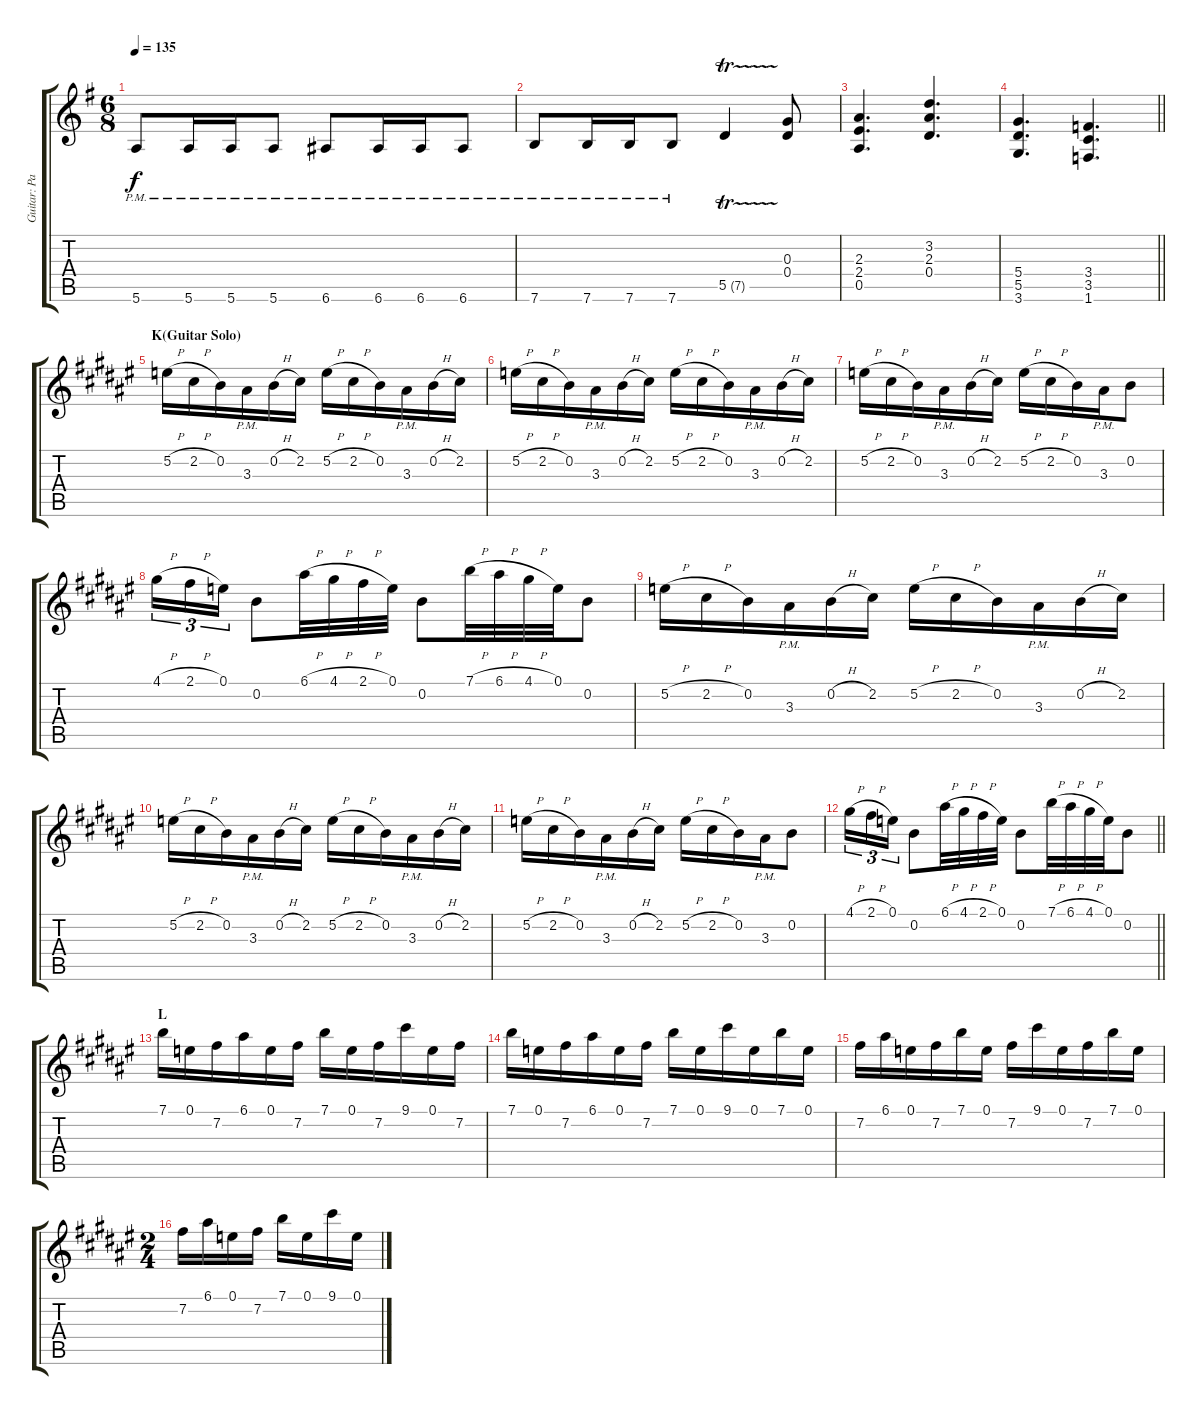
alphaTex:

\track ("Guitar: Paul" "Guitar: Pa") {instrument overdrivenguitar}
\staff {score tabs}
\tuning (E4 B3 G3 D3 A2 E2) {hide}
\ts (6 8)
\tempo 135
\clef g2
\ks g
5.6{pm}.8{dy f} 5.6{pm}.16 5.6{pm}.16 5.6{pm}.8 6.6{pm}.8 6.6{pm}.16 6.6{pm}.16 6.6{pm}.8 |
7.6{pm}.8 7.6{pm}.16 7.6{pm}.16 7.6{pm}.8 5.5{tr (7 16)}.4 (0.3 0.4).8 |
(2.3 2.4 0.5).4{d} (3.2 2.3 0.4).4{d} |
\barLineRight lightlight
(5.4 5.5 3.6).4{d} (3.4 3.5 1.6).4{d} |
\section ("" "K(Guitar Solo)")
\ks f#
5.2{h}.16 2.2{h}.16 0.2.16 3.3{pm}.16 0.2{h}.16 2.2.16 5.2{h}.16 2.2{h}.16 0.2.16 3.3{pm}.16 0.2{h}.16 2.2.16 |
5.2{h}.16 2.2{h}.16 0.2.16 3.3{pm}.16 0.2{h}.16 2.2.16 5.2{h}.16 2.2{h}.16 0.2.16 3.3{pm}.16 0.2{h}.16 2.2.16 |
5.2{h}.16 2.2{h}.16 0.2.16 3.3{pm}.16 0.2{h}.16 2.2.16 5.2{h}.16 2.2{h}.16 0.2.16 3.3{pm}.16 0.2.8 |
4.1{h}.16{tu (3 2)} 2.1{h}.16{tu (3 2)} 0.1.16{tu (3 2)} 0.2.8 6.1{h}.32 4.1{h}.32 2.1{h}.32 0.1.32 0.2.8 7.1{h}.32 6.1{h}.32 4.1{h}.32 0.1.32 0.2.8 |
5.2{h}.16 2.2{h}.16 0.2.16 3.3{pm}.16 0.2{h}.16 2.2.16 5.2{h}.16 2.2{h}.16 0.2.16 3.3{pm}.16 0.2{h}.16 2.2.16 |
5.2{h}.16 2.2{h}.16 0.2.16 3.3{pm}.16 0.2{h}.16 2.2.16 5.2{h}.16 2.2{h}.16 0.2.16 3.3{pm}.16 0.2{h}.16 2.2.16 |
5.2{h}.16 2.2{h}.16 0.2.16 3.3{pm}.16 0.2{h}.16 2.2.16 5.2{h}.16 2.2{h}.16 0.2.16 3.3{pm}.16 0.2.8 |
\barLineRight lightlight
4.1{h}.16{tu (3 2)} 2.1{h}.16{tu (3 2)} 0.1.16{tu (3 2)} 0.2.8 6.1{h}.32 4.1{h}.32 2.1{h}.32 0.1.32 0.2.8 7.1{h}.32 6.1{h}.32 4.1{h}.32 0.1.32 0.2.8 |
\section ("" "L")
7.1.16 0.1.16 7.2.16 6.1.16 0.1.16 7.2.16 7.1.16 0.1.16 7.2.16 9.1.16 0.1.16 7.2.16 |
7.1.16 0.1.16 7.2.16 6.1.16 0.1.16 7.2.16 7.1.16 0.1.16 9.1.16 0.1.16 7.1.16 0.1.16 |
7.2.16 6.1.16 0.1.16 7.2.16 7.1.16 0.1.16 7.2.16 9.1.16 0.1.16 7.2.16 7.1.16 0.1.16 |
\ts (2 4)
7.2.16 6.1.16 0.1.16 7.2.16 7.1.16 0.1.16 9.1.16 0.1.16
